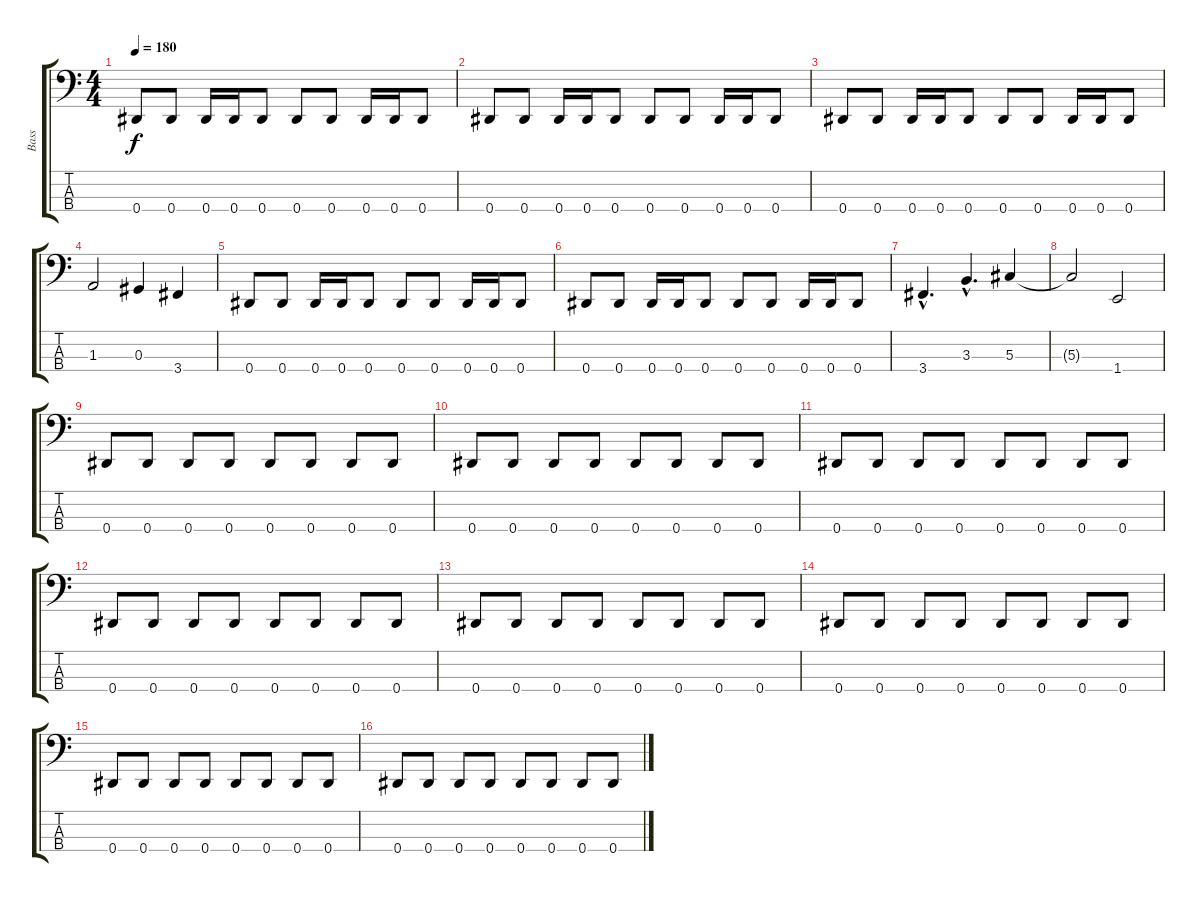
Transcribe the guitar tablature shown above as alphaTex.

\track ("Bass" "Bass") {instrument electricbasspick}
\staff {score tabs}
\tuning (Gb2 Db2 Ab1 Eb1) {hide}
\ts (4 4)
\tempo 180
\clef f4
\ks c
0.4.8{dy f} 0.4.8 0.4.16 0.4.16 0.4.8 0.4.8 0.4.8 0.4.16 0.4.16 0.4.8 |
0.4.8 0.4.8 0.4.16 0.4.16 0.4.8 0.4.8 0.4.8 0.4.16 0.4.16 0.4.8 |
0.4.8 0.4.8 0.4.16 0.4.16 0.4.8 0.4.8 0.4.8 0.4.16 0.4.16 0.4.8 |
1.3.2 0.3.4 3.4.4 |
0.4.8 0.4.8 0.4.16 0.4.16 0.4.8 0.4.8 0.4.8 0.4.16 0.4.16 0.4.8 |
0.4.8 0.4.8 0.4.16 0.4.16 0.4.8 0.4.8 0.4.8 0.4.16 0.4.16 0.4.8 |
3.4{hac}.4{d} 3.3{hac}.4{d} 5.3.4 |
5.3{t}.2 1.4.2 |
0.4.8 0.4.8 0.4.8 0.4.8 0.4.8 0.4.8 0.4.8 0.4.8 |
0.4.8 0.4.8 0.4.8 0.4.8 0.4.8 0.4.8 0.4.8 0.4.8 |
0.4.8 0.4.8 0.4.8 0.4.8 0.4.8 0.4.8 0.4.8 0.4.8 |
0.4.8 0.4.8 0.4.8 0.4.8 0.4.8 0.4.8 0.4.8 0.4.8 |
0.4.8 0.4.8 0.4.8 0.4.8 0.4.8 0.4.8 0.4.8 0.4.8 |
0.4.8 0.4.8 0.4.8 0.4.8 0.4.8 0.4.8 0.4.8 0.4.8 |
0.4.8 0.4.8 0.4.8 0.4.8 0.4.8 0.4.8 0.4.8 0.4.8 |
0.4.8 0.4.8 0.4.8 0.4.8 0.4.8 0.4.8 0.4.8 0.4.8
